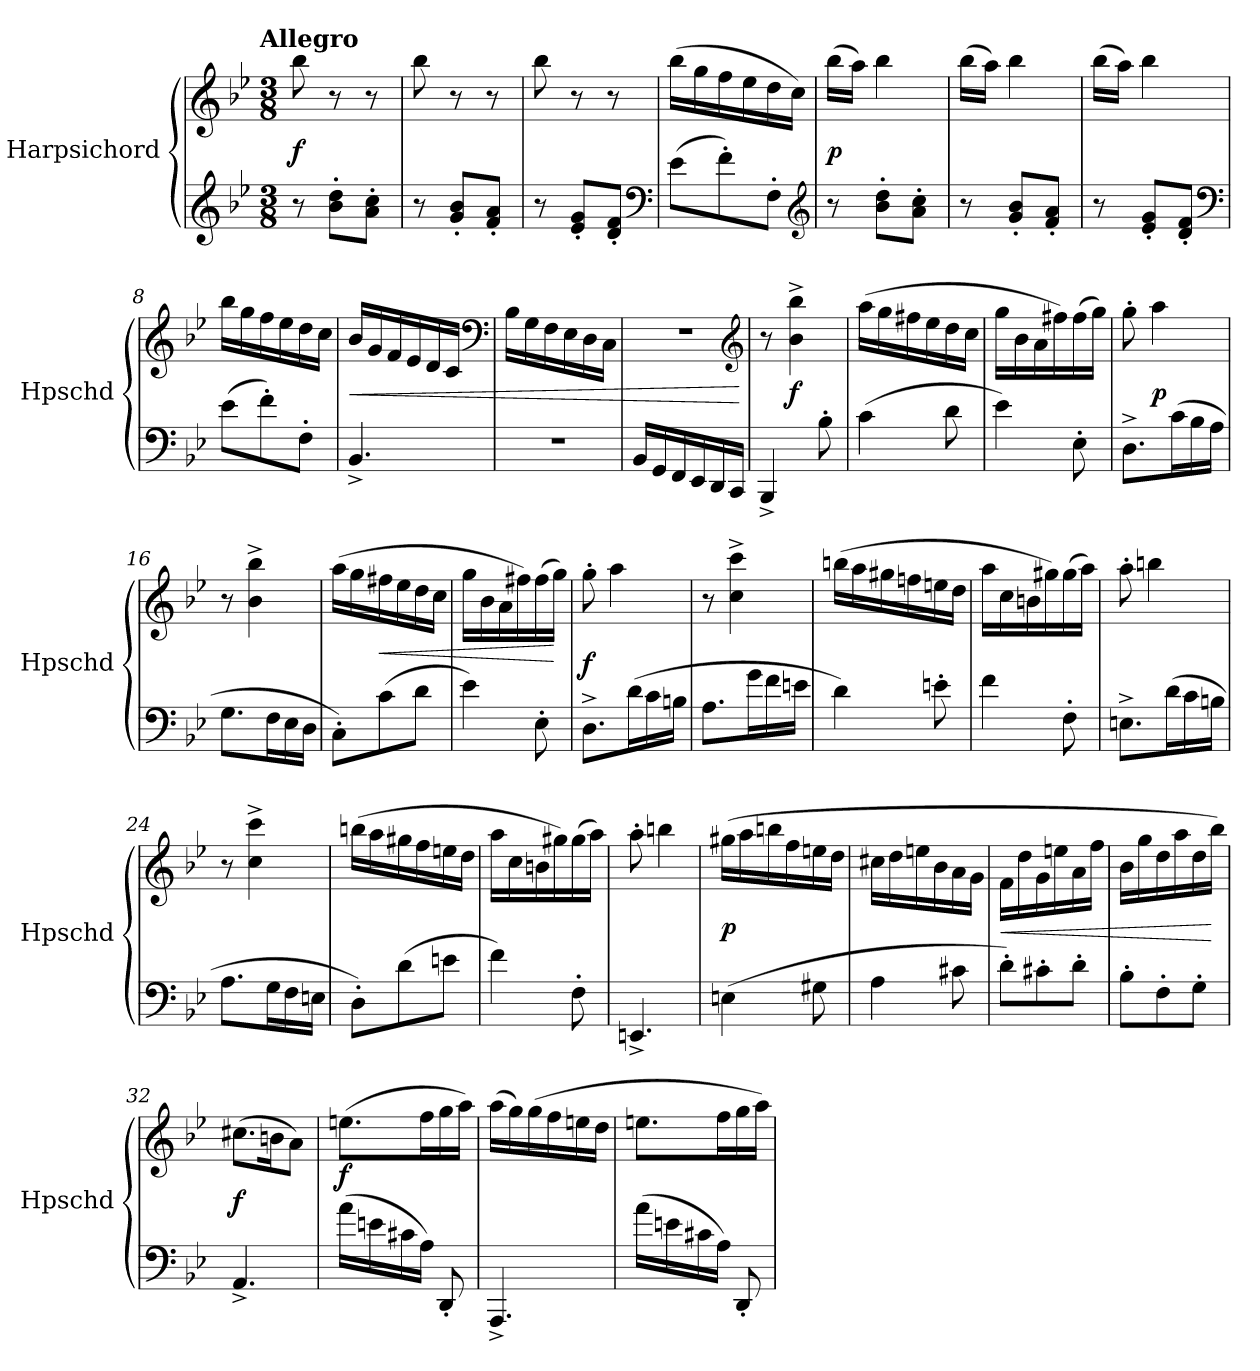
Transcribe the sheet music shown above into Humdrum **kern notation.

**kern	**kern	**dynam
*part1	*part1	*part1
*staff2	*staff1	*staff1/2
*I"Harpsichord	*	*
*I'Hpschd	*	*
*clefG2	*clefG2	*
*k[b-e-]	*k[b-e-]	*
*B-:	*B-:	*
!!LO:TX:omd:t=Allegro
*M3/8	*M3/8	*
*MM120	*MM120	*
=1	=1	=1
8r	8bb-\	f
8b-'\ 8dd'\L	8r	.
8a'\ 8cc'\J	8r	.
=2	=2	=2
8r	8bb-\	.
8g'/ 8b-'/L	8r	.
8f'/ 8a'/J	8r	.
=3	=3	=3
8r	8bb-\	.
8e-'/ 8g'/L	8r	.
8d'/ 8f'/J	8r	.
*clefF4	*	*
=4	=4	=4
(8e-\L	(16bb-\LL	.
.	16gg\	.
8f'\)	16ff\	.
.	16ee-\	.
8F'\J	16dd\	.
.	16cc\JJ)	.
*clefG2	*	*
=5	=5	=5
8r	(16bb-\LL	p
.	16aa\JJ)	.
8b-'\ 8dd'\L	4bb-\	.
8a'\ 8cc'\J	.	.
=6	=6	=6
8r	(16bb-\LL	.
.	16aa\JJ)	.
8g'/ 8b-'/L	4bb-\	.
8f'/ 8a'/J	.	.
=7	=7	=7
8r	(16bb-\LL	.
.	16aa\JJ)	.
8e-'/ 8g'/L	4bb-\	.
8d'/ 8f'/J	.	.
*clefF4	*	*
=8	=8	=8
(8e-\L	16bb-\LL	.
.	16gg\	.
8f'\)	16ff\	.
.	16ee-\	.
8F'\J	16dd\	.
.	16cc\JJ	.
=9	=9	=9
4.BB-^/	16b-/LL	<
.	16g/	.
.	16f/	.
.	16e-/	.
.	16d/	.
.	16c/JJ	.
*	*clefF4	*
=10	=10	=10
4.r	16B-\LL	.
.	16G\	.
.	16F\	.
.	16E-\	.
.	16D\	.
.	16C\JJ	.
=11	=11	=11
16BB-/LL	4.r	.
16GG/	.	.
16FF/	.	.
16EE-/	.	.
16DD/	.	.
16CC/JJ	.	.
*	*clefG2	*
.	.	[
=12	=12	=12
4BBB-^/	8r	.
.	4b-^\ 4bb-^\	f
8B-'\	.	.
=13	=13	=13
(4c\	(16aa\LL	.
.	16gg\	.
.	16ff#X\	.
.	16ee-\	.
8d\	16dd\	.
.	16cc\JJ	.
=14	=14	=14
4e-\)	16gg\LL	.
.	16b-\	.
.	16a\	.
.	16ff#X\)	.
8E-'\	(16ff#\	.
.	16gg\JJ)	.
=15	=15	=15
8.D^\L	8gg'\	.
.	4aa\	p
(16c\L	.	.
16B-\	.	.
16A\JJ	.	.
=16	=16	=16
8.G\L	8r	.
.	4b-^\ 4bb-^\	.
16F\L	.	.
16E-\	.	.
16D\JJ	.	.
=17	=17	=17
8C'\L)	(16aa\LL	.
.	16gg\	.
(8c\	16ff#X\	<
.	16ee-\	.
8d\J	16dd\	.
.	16cc\JJ	.
=18	=18	=18
4e-\)	16gg\LL	.
.	16b-\	.
.	16a\	.
.	16ff#X\)	.
8E-'\	(16ff#\	.
.	16gg\JJ)	[
=19	=19	=19
8.D^\L	8gg'\	f
.	4aa\	.
(16d\L	.	.
16c\	.	.
16Bn\JJ	.	.
=20	=20	=20
8.A\L	8r	.
.	4cc^\ 4ccc^\	.
16g\L	.	.
16f\	.	.
16en\JJ	.	.
=21	=21	=21
4d\)	(16bbn\LL	.
.	16aa\	.
.	16gg#X\	.
.	16ffn\	.
8en'\	16een\	.
.	16dd\JJ	.
=22	=22	=22
4f\	16aa\LL	.
.	16cc\	.
.	16bn\	.
.	16gg#X\)	.
8F'\	(16gg#\	.
.	16aa\JJ)	.
=23	=23	=23
8.En^\L	8aa'\	.
.	4bbn\	.
(16d\L	.	.
16c\	.	.
16Bn\JJ	.	.
=24	=24	=24
8.A\L	8r	.
.	4cc^\ 4ccc^\	.
16G\L	.	.
16F\	.	.
16En\JJ	.	.
=25	=25	=25
8D'\L)	(16bbn\LL	.
.	16aa\	.
(8d\	16gg#X\	.
.	16ff\	.
8en\J	16een\	.
.	16dd\JJ	.
=26	=26	=26
4f\)	16aa\LL	.
.	16cc\	.
.	16bn\	.
.	16gg#X\)	.
8F'\	(16gg#\	.
.	16aa\JJ)	.
=27	=27	=27
4.EEn^/	8aa'\	.
.	4bbn\	.
=28	=28	=28
(4En\	(16gg#X\LL	p
.	16aa\	.
.	16bbn\	.
.	16ff\	.
8G#X\	16een\	.
.	16dd\JJ	.
=29	=29	=29
4A\	16cc#X\LL	.
.	16dd\	.
.	16een\	.
.	16b-\	.
8c#X\	16a\	.
.	16g\JJ	.
=30	=30	=30
8d'\L)	16f\LL	<
.	16dd\	.
8c#X'\	16g\	.
.	16een\	.
8d'\J	16a\	.
.	16ff\JJ	.
=31	=31	=31
8B-'\L	16b-\LL	.
.	16gg\	.
8F'\	16dd\	.
.	16aa\	.
8G'\J	16dd\	.
.	16bb-\JJ)	[
=32	=32	=32
4.AA^/	(8.cc#X\L	f
.	16bn\K	.
.	8a\J)	.
=33	=33	=33
(16a\LL	(8.een\L	f
16en\	.	.
16c#X\	.	.
16A\JJ)	16ff\L	.
8DD'/	16gg\	.
.	16aa\JJ)	.
=34	=34	=34
4.AAA^/	(16aa\LL	.
.	16gg\)	.
.	(16gg\	.
.	16ff\	.
.	16een\	.
.	16dd\JJ	.
=35	=35	=35
(16a\LL	8.een\L	.
16en\	.	.
16c#X\	.	.
16A\JJ)	16ff\L	.
8DD'/	16gg\	.
.	16aa\JJ)	.
=	=	=
*-	*-	*-
